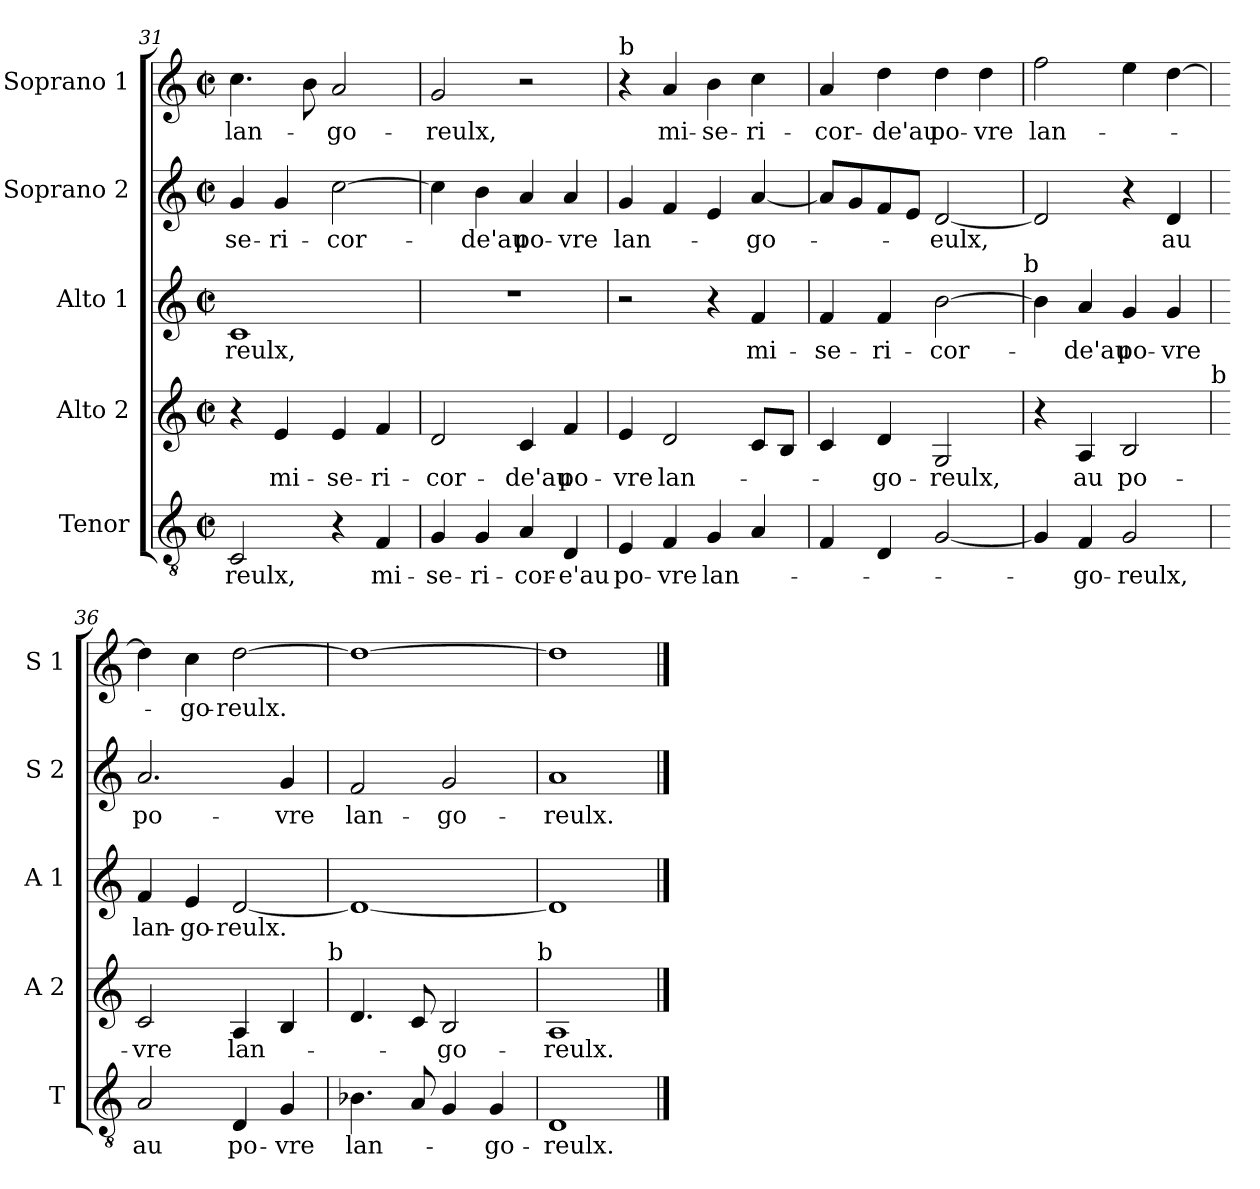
**kern	**text	**kern	**text	**kern	**text	**kern	**text	**kern	**text
*part5	*part5	*part4	*part4	*part3	*part3	*part2	*part2	*part1	*part1
*staff5	*staff5	*staff4	*staff4	*staff3	*staff3	*staff2	*staff2	*staff1	*staff1
*I"Tenor	*	*I"Alto 2	*	*I"Alto 1	*	*I"Soprano 2	*	*I"Soprano 1	*
*I'T	*	*I'A 2	*	*I'A 1	*	*I'S 2	*	*I'S 1	*
*clefGv2	*	*clefG2	*	*clefG2	*	*clefG2	*	*clefG2	*
*k[]	*	*k[]	*	*k[]	*	*k[]	*	*k[]	*
*C:	*	*C:	*	*C:	*	*C:	*	*C:	*
*M2/2	*	*M2/2	*	*M2/2	*	*M2/2	*	*M2/2	*
*met(c|)	*	*met(c|)	*	*met(c|)	*	*met(c|)	*	*met(c|)	*
=31	=31	=31	=31	=31	=31	=31	=31	=31	=31
2C/	-reulx,	4r	.	1c	-reulx,	4g/	-se-	4.cc\	lan-
.	.	4e/	mi-	.	.	4g/	-ri-	.	.
.	.	.	.	.	.	.	.	8b\	.
4r	.	4e/	-se-	.	.	[2cc\	-cor-	2a/	-go-
4F/	mi-	4f/	-ri-	.	.	.	.	.	.
=32	=32	=32	=32	=32	=32	=32	=32	=32	=32
4G/	-se-	2d/	-cor-	1r	.	4cc\]	.	2g/	-reulx,
4G/	-ri-	.	.	.	.	4b\	-de'au	.	.
4A/	-cor-	4c/	-de'au	.	.	4a/	po-	2r	.
4D/	-e'au	4f/	po-	.	.	4a/	-vre	.	.
=33	=33	=33	=33	=33	=33	=33	=33	=33	=33
!	!	!	!	!	!	!	!	!LO:TX:a:t=b	!
4E/	po-	4e/	-vre	2r	.	4g/	lan-	4r	.
4F/	-vre	2d/	lan-	.	.	4f/	.	4a/	mi-
4G/	lan-	.	.	4r	.	4e/	.	4b\	-se-
4A/	.	8c/L	.	4f/	mi-	[4a/	-go-	4cc\	-ri-
.	.	8B/J	.	.	.	.	.	.	.
!!LO:LB:g=z
=34	=34	=34	=34	=34	=34	=34	=34	=34	=34
4F/	.	4c/	.	4f/	-se-	8a/L]	.	4a/	-cor-
.	.	.	.	.	.	8g/	.	.	.
4D/	.	4d/	-go-	4f/	-ri-	8f/	.	4dd\	-de'au
.	.	.	.	.	.	8e/J	.	.	.
[2G/	.	2G/	-reulx,	[2b\	-cor-	[2d/	-eulx,	4dd\	po-
.	.	.	.	.	.	.	.	4dd\	-vre
!	!	!	!	!LO:TX:a:t=b	!	!	!	!	!
=35	=35	=35	=35	=35	=35	=35	=35	=35	=35
4G/]	.	4r	.	4b\]	.	2d/]	.	2ff\	lan-
4F/	-go-	4A/	au	4a/	-de'au	.	.	.	.
2G/	-reulx,	2B/	po-	4g/	po-	4r	.	4ee\	.
.	.	.	.	4g/	-vre	4d/	au	[4dd\	.
!	!	!LO:TX:a:t=b	!	!	!	!	!	!	!
=36	=36	=36	=36	=36	=36	=36	=36	=36	=36
2A/	au	2c/	-vre	4f/	lan-	2.a/	po-	4dd\]	.
.	.	.	.	4e/	-go-	.	.	4cc\	-go-
4D/	po-	4A/	lan-	[2d/	-reulx.	.	.	[2dd\	-reulx.
4G/	-vre	4B/	.	.	.	4g/	-vre	.	.
!	!	!LO:TX:a:t=b	!	!	!	!	!	!	!
=37	=37	=37	=37	=37	=37	=37	=37	=37	=37
4.B-X\	lan-	4.d/	.	1d_	.	2f/	lan-	1dd_	.
8A/	.	8c/	.	.	.	.	.	.	.
4G/	.	2B/	-go-	.	.	2g/	-go-	.	.
4G/	-go-	.	.	.	.	.	.	.	.
!	!	!LO:TX:a:t=b	!	!	!	!	!	!	!
=38	=38	=38	=38	=38	=38	=38	=38	=38	=38
1D	-reulx.	1A	-reulx.	1d]	.	1a	-reulx.	1dd]	.
==	==	==	==	==	==	==	==	==	==
*-	*-	*-	*-	*-	*-	*-	*-	*-	*-
